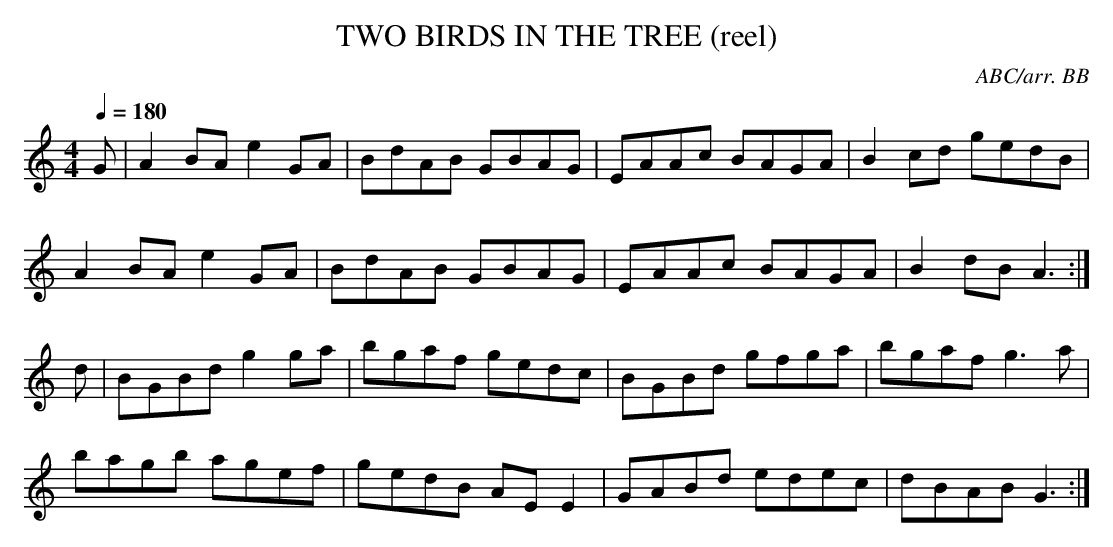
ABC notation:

X:1
T:TWO BIRDS IN THE TREE (reel)
C:ABC/arr. BB
Q:1/4=180
L:1/8
M:4/4
K:Am
G|A2BA e2GA|BdAB GBAG|EAAc BAGA|B2cd gedB|
A2BA e2GA|BdAB GBAG|EAAc BAGA|B2dB A3:|
d|BGBd g2ga|bgaf gedc|BGBd gfga|bgaf g3a|
bagb agef|gedB AEE2|GABd edec|dBAB G3:|
